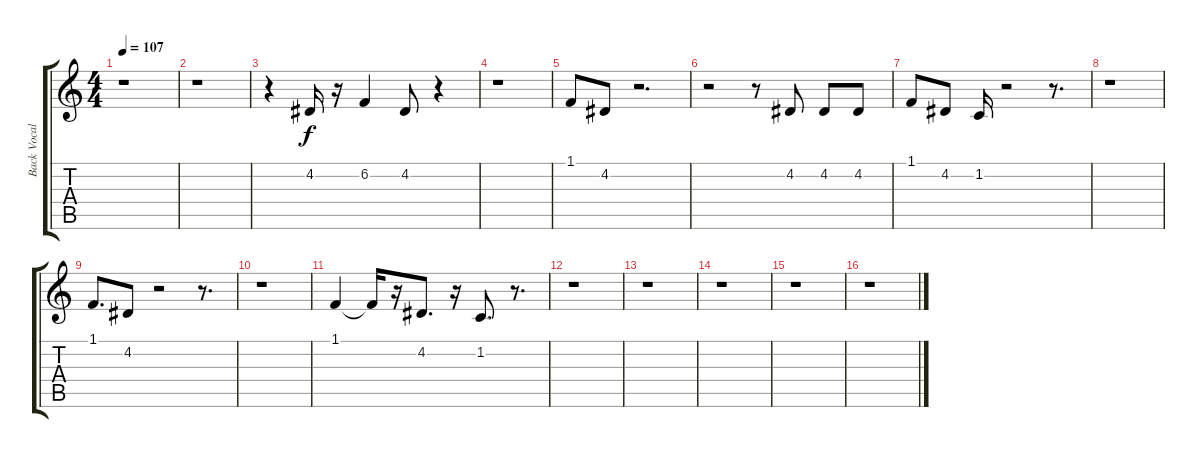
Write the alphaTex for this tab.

\track ("Back Vocals L" "Back Vocal") {instrument brasssection}
\staff {score tabs}
\tuning (E4 B3 G3 D3 A2 E2) {hide}
\ts (4 4)
\tempo 107
\clef g2
\ks c
r.1{dy f} |
r.1 |
r.4 4.2.16 r.16 6.2.4 4.2.8 r.4 |
r.1 |
1.1.8 4.2.8 r.2{d} |
r.2 r.8 4.2.8 4.2.8 4.2.8 |
1.1.8 4.2.8 1.2.16 r.2 r.8{d} |
r.1 |
1.1.8{d} 4.2.8 r.2 r.8{d} |
r.1 |
1.1.4 1.1{t}.16 r.16 4.2.8{d} r.16 1.2.8{d} r.8{d} |
r.1 |
r.1 |
r.1 |
r.1 |
r.1
